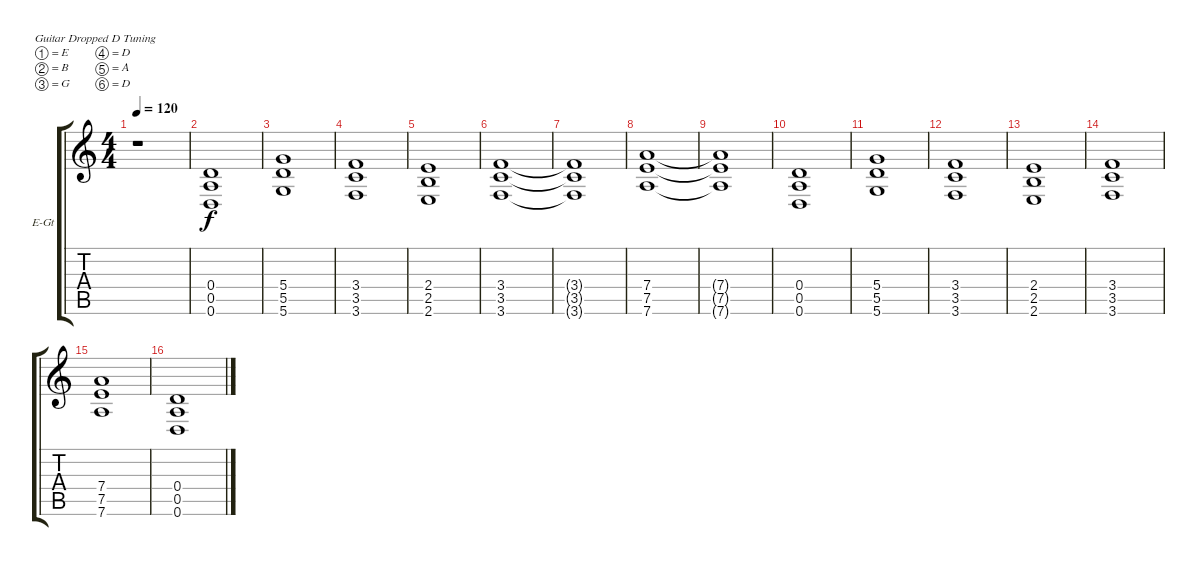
\bracketExtendMode groupsimilarinstruments
\firstSystemTrackNameOrientation horizontal
\otherSystemsTrackNameOrientation horizontal
\track ("Distortion-guitar (Paul)" "E-Gt") {instrument distortionguitar}
\staff {score tabs}
\tuning (E4 B3 G3 D3 A2 D2)
\ts (4 4)
\tempo 120
\clef g2
\ks c
r.1{dy f} |
(0.4 0.5 0.6).1 |
(5.4 5.5 5.6).1 |
(3.4 3.5 3.6).1 |
(2.4 2.5 2.6).1 |
(3.4 3.5 3.6).1 |
(3.4{t} 3.5{t} 3.6{t}).1 |
(7.4 7.5 7.6).1 |
(7.4{t} 7.5{t} 7.6{t}).1 |
(0.4 0.5 0.6).1 |
(5.4 5.5 5.6).1 |
(3.4 3.5 3.6).1 |
(2.4 2.5 2.6).1 |
(3.4 3.5 3.6).1 |
(7.4 7.5 7.6).1 |
(0.4 0.5 0.6).1
